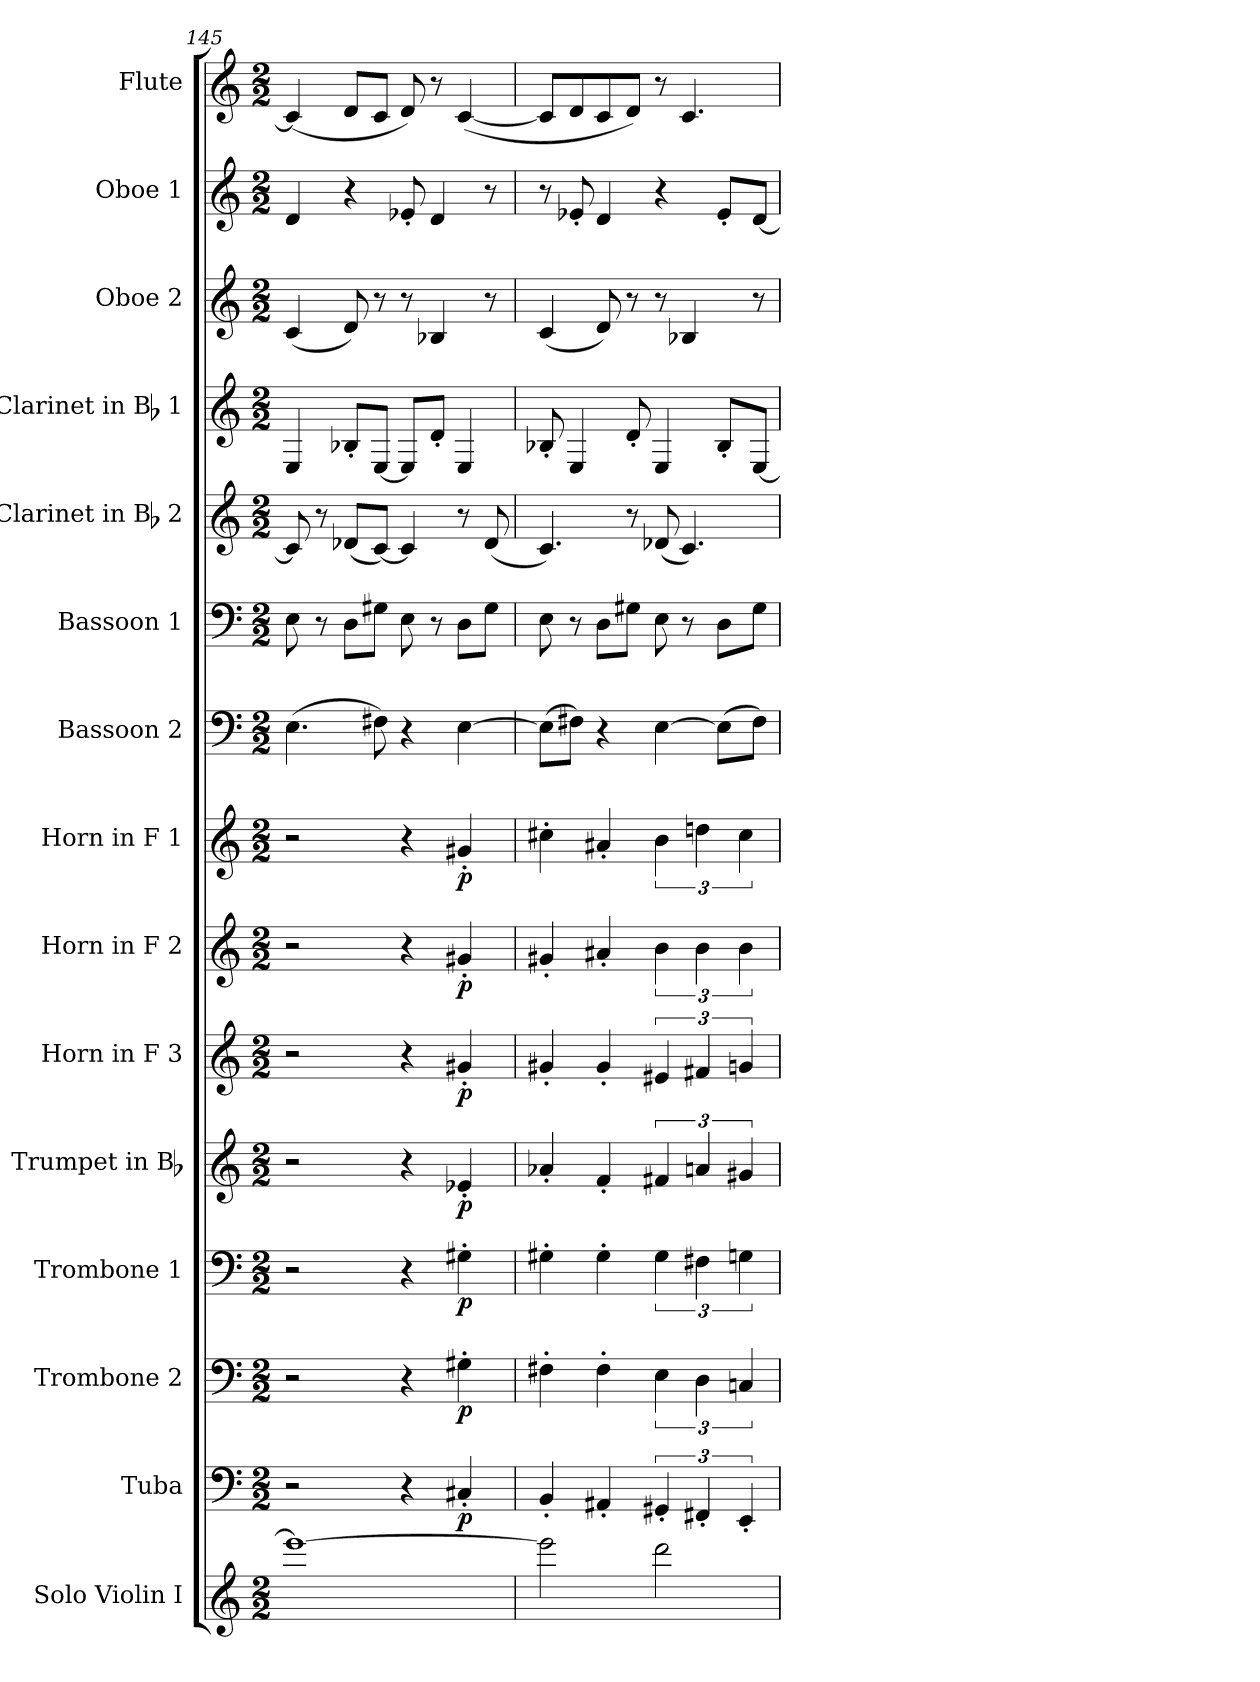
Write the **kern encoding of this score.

**kern	**kern	**dynam	**kern	**dynam	**kern	**dynam	**kern	**dynam	**kern	**dynam	**kern	**dynam	**kern	**dynam	**kern	**kern	**kern	**kern	**kern	**kern	**kern
*part15	*part14	*part14	*part13	*part13	*part12	*part12	*part11	*part11	*part10	*part10	*part9	*part9	*part8	*part8	*part7	*part6	*part5	*part4	*part3	*part2	*part1
*staff15	*staff14	*staff14	*staff13	*staff13	*staff12	*staff12	*staff11	*staff11	*staff10	*staff10	*staff9	*staff9	*staff8	*staff8	*staff7	*staff6	*staff5	*staff4	*staff3	*staff2	*staff1
*I"Solo Violin I	*I"Tuba	*	*I"Trombone 2	*	*I"Trombone 1	*	*I"Trumpet in Bb	*	*I"Horn in F 3	*	*I"Horn in F 2	*	*I"Horn in F 1	*	*I"Bassoon 2	*I"Bassoon 1	*I"Clarinet in Bb 2	*I"Clarinet in Bb 1	*I"Oboe 2	*I"Oboe 1	*I"Flute
*I'vn	*I'tb	*	*I'tn	*	*I'tn	*	*I'tp	*	*	*	*	*	*	*	*I'bn	*I'bn	*I'cl	*I'cl	*I'ob	*I'ob	*I'fl
*clefG2	*clefF4	*	*clefF4	*	*clefF4	*	*clefG2	*	*clefG2	*	*clefG2	*	*clefG2	*	*clefF4	*clefF4	*clefG2	*clefG2	*clefG2	*clefG2	*clefG2
*	*	*	*	*	*	*	*ITrd1c2	*	*ITrd4c7	*	*ITrd4c7	*	*ITrd4c7	*	*	*	*ITrd1c2	*ITrd1c2	*	*	*
*k[]	*k[]	*	*k[]	*	*k[]	*	*k[b-e-]	*	*k[b-]	*	*k[b-]	*	*k[b-]	*	*k[]	*k[]	*k[b-e-]	*k[b-e-]	*k[]	*k[]	*k[]
*M2/2	*M2/2	*	*M2/2	*	*M2/2	*	*M2/2	*	*M2/2	*	*M2/2	*	*M2/2	*	*M2/2	*M2/2	*M2/2	*M2/2	*M2/2	*M2/2	*M2/2
=145	=145	=145	=145	=145	=145	=145	=145	=145	=145	=145	=145	=145	=145	=145	=145	=145	=145	=145	=145	=145	=145
1eee_	2r	.	2r	.	2r	.	2r	.	2r	.	2r	.	2r	.	(4.E	8E	8B-]	4D	(4c	4d	(4c]
.	.	.	.	.	.	.	.	.	.	.	.	.	.	.	.	8r	8r	.	.	.	.
.	.	.	.	.	.	.	.	.	.	.	.	.	.	.	.	8DL	(8c-XL	8A-X'L	8d)	4r	8dL
.	.	.	.	.	.	.	.	.	.	.	.	.	.	.	8F#X)	8G#XJ	[8B-J)	[8DJ	8r	.	8cJ
.	4r	.	4r	.	4r	.	4r	.	4r	.	4r	.	4r	.	4r	8E	4B-]	8DL]	8r	8e-X'	8d)
.	.	.	.	.	.	.	.	.	.	.	.	.	.	.	.	8r	.	8c'J	4B-X	4d	8r
.	4C#X'	p	4G#X'	p	4G#X'	p	4d-X'	p	4c#X'	p	4c#X'	p	4c#X'	p	[4E	8DL	8r	4D	.	.	([4c
.	.	.	.	.	.	.	.	.	.	.	.	.	.	.	.	8G#J	(8c-	.	8r	8r	.
=146	=146	=146	=146	=146	=146	=146	=146	=146	=146	=146	=146	=146	=146	=146	=146	=146	=146	=146	=146	=146	=146
2eee]	4BB'	.	4F#X'	.	4G#X'	.	4g-X'	.	4c#X'	.	4c#X'	.	4f#X'	.	(8EL]	8E	4.B-)	8A-X'	(4c	8r	8cL]
.	.	.	.	.	.	.	.	.	.	.	.	.	.	.	8F#XJ)	8r	.	4D	.	8e-X'	8d
.	4AA#X'	.	4F#'	.	4G#'	.	4e-'	.	4c#'	.	4d#X'	.	4d#X'	.	4r	8DL	.	.	8d)	4d	8c
.	.	.	.	.	.	.	.	.	.	.	.	.	.	.	.	8G#XJ	8r	8c'	8r	.	8dJ)
2ddd	6GG#X'	.	6E	.	6G#	.	6en	.	6A#X	.	6e	.	6e	.	[4E	8E	(8c-X	4D	8r	4r	8r
.	.	.	.	.	.	.	.	.	.	.	.	.	.	.	.	8r	4.B-)	.	4B-X	.	4.c
.	6FF#X'	.	6D	.	6F#X	.	6gn	.	6Bn	.	6e	.	6gn	.	.	.	.	.	.	.	.
.	.	.	.	.	.	.	.	.	.	.	.	.	.	.	(8EL]	8DL	.	8A-'L	.	8e-'L	.
.	6EE'	.	6Cn	.	6Gn	.	6f#X	.	6cn	.	6e	.	6f#	.	.	.	.	.	.	.	.
.	.	.	.	.	.	.	.	.	.	.	.	.	.	.	8F#J)	8G#J	.	[8DJ	8r	[8dJ	.
=	=	=	=	=	=	=	=	=	=	=	=	=	=	=	=	=	=	=	=	=	=
*-	*-	*-	*-	*-	*-	*-	*-	*-	*-	*-	*-	*-	*-	*-	*-	*-	*-	*-	*-	*-	*-
